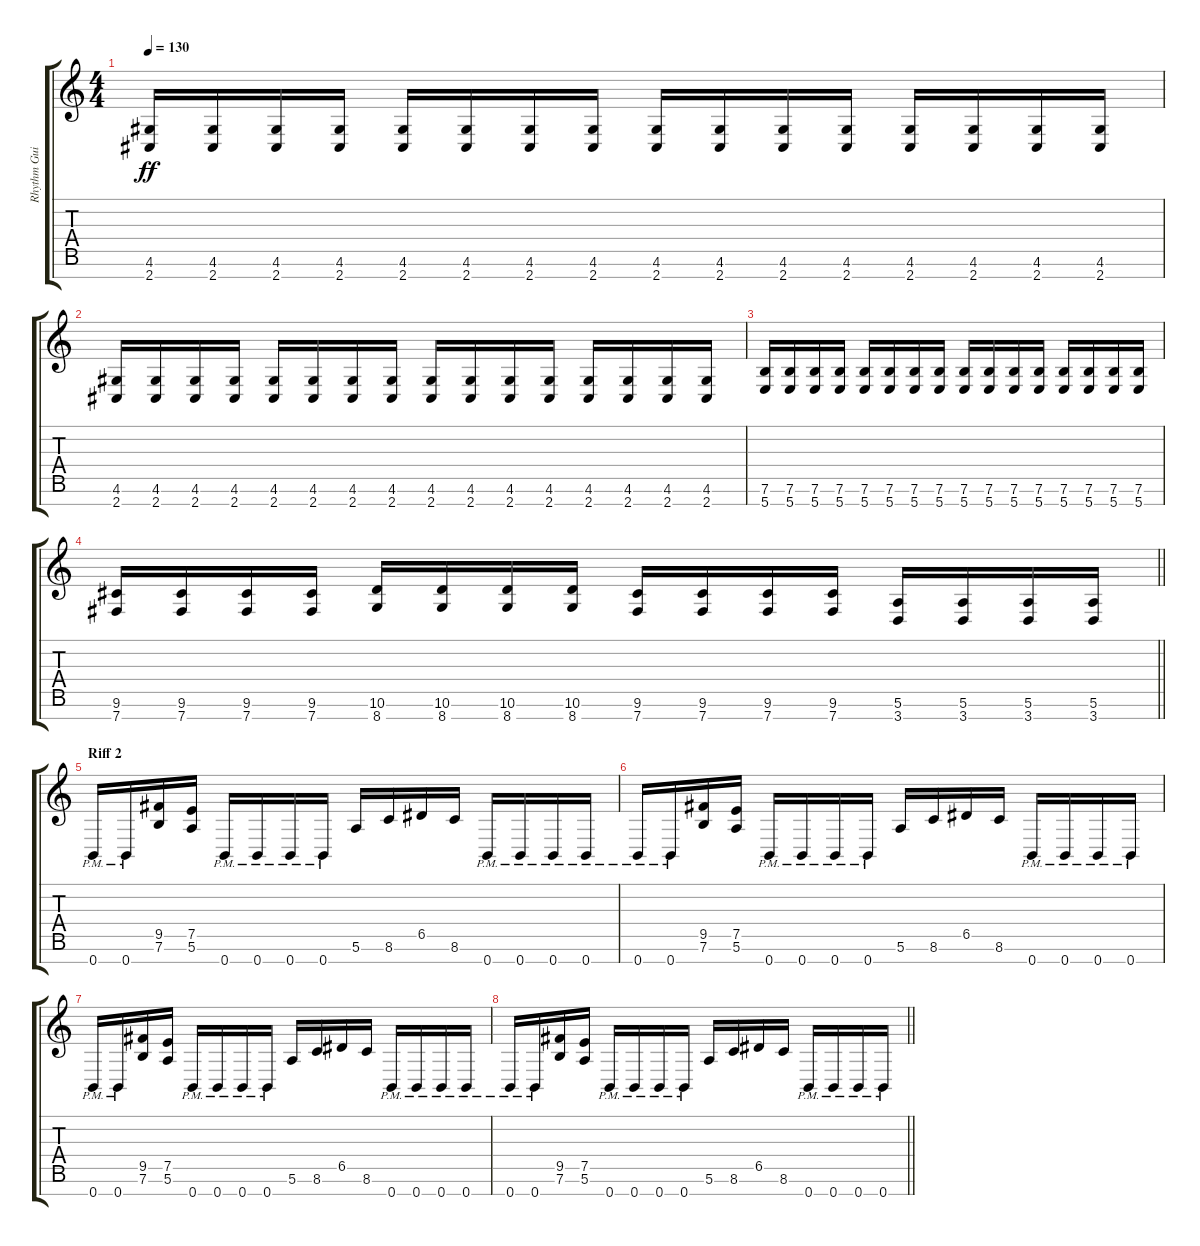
\track ("Rhythm Guitar 1" "Rhythm Gui") {instrument distortionguitar}
\staff {score tabs}
\tuning (E4 B3 G3 D3 A2 E2 B1) {hide}
\ts (4 4)
\tempo 130
\clef g2
\ks c
(4.6 2.7).16{dy ff} (4.6 2.7).16 (4.6 2.7).16 (4.6 2.7).16 (4.6 2.7).16 (4.6 2.7).16 (4.6 2.7).16 (4.6 2.7).16 (4.6 2.7).16 (4.6 2.7).16 (4.6 2.7).16 (4.6 2.7).16 (4.6 2.7).16 (4.6 2.7).16 (4.6 2.7).16 (4.6 2.7).16 |
(4.6 2.7).16 (4.6 2.7).16 (4.6 2.7).16 (4.6 2.7).16 (4.6 2.7).16 (4.6 2.7).16 (4.6 2.7).16 (4.6 2.7).16 (4.6 2.7).16 (4.6 2.7).16 (4.6 2.7).16 (4.6 2.7).16 (4.6 2.7).16 (4.6 2.7).16 (4.6 2.7).16 (4.6 2.7).16 |
(7.6 5.7).16 (7.6 5.7).16 (7.6 5.7).16 (7.6 5.7).16 (7.6 5.7).16 (7.6 5.7).16 (7.6 5.7).16 (7.6 5.7).16 (7.6 5.7).16 (7.6 5.7).16 (7.6 5.7).16 (7.6 5.7).16 (7.6 5.7).16 (7.6 5.7).16 (7.6 5.7).16 (7.6 5.7).16 |
\barLineRight lightlight
(9.6 7.7).16 (9.6 7.7).16 (9.6 7.7).16 (9.6 7.7).16 (10.6 8.7).16 (10.6 8.7).16 (10.6 8.7).16 (10.6 8.7).16 (9.6 7.7).16 (9.6 7.7).16 (9.6 7.7).16 (9.6 7.7).16 (5.6 3.7).16 (5.6 3.7).16 (5.6 3.7).16 (5.6 3.7).16 |
\section ("" "Riff 2")
0.7{pm}.16 0.7{pm}.16 (9.5 7.6).16 (7.5 5.6).16 0.7{pm}.16 0.7{pm}.16 0.7{pm}.16 0.7{pm}.16 5.6.16 8.6.16 6.5.16 8.6.16 0.7{pm}.16 0.7{pm}.16 0.7{pm}.16 0.7{pm}.16 |
0.7{pm}.16 0.7{pm}.16 (9.5 7.6).16 (7.5 5.6).16 0.7{pm}.16 0.7{pm}.16 0.7{pm}.16 0.7{pm}.16 5.6.16 8.6.16 6.5.16 8.6.16 0.7{pm}.16 0.7{pm}.16 0.7{pm}.16 0.7{pm}.16 |
0.7{pm}.16 0.7{pm}.16 (9.5 7.6).16 (7.5 5.6).16 0.7{pm}.16 0.7{pm}.16 0.7{pm}.16 0.7{pm}.16 5.6.16 8.6.16 6.5.16 8.6.16 0.7{pm}.16 0.7{pm}.16 0.7{pm}.16 0.7{pm}.16 |
\barLineRight lightlight
0.7{pm}.16 0.7{pm}.16 (9.5 7.6).16 (7.5 5.6).16 0.7{pm}.16 0.7{pm}.16 0.7{pm}.16 0.7{pm}.16 5.6.16 8.6.16 6.5.16 8.6.16 0.7{pm}.16 0.7{pm}.16 0.7{pm}.16 0.7{pm}.16
